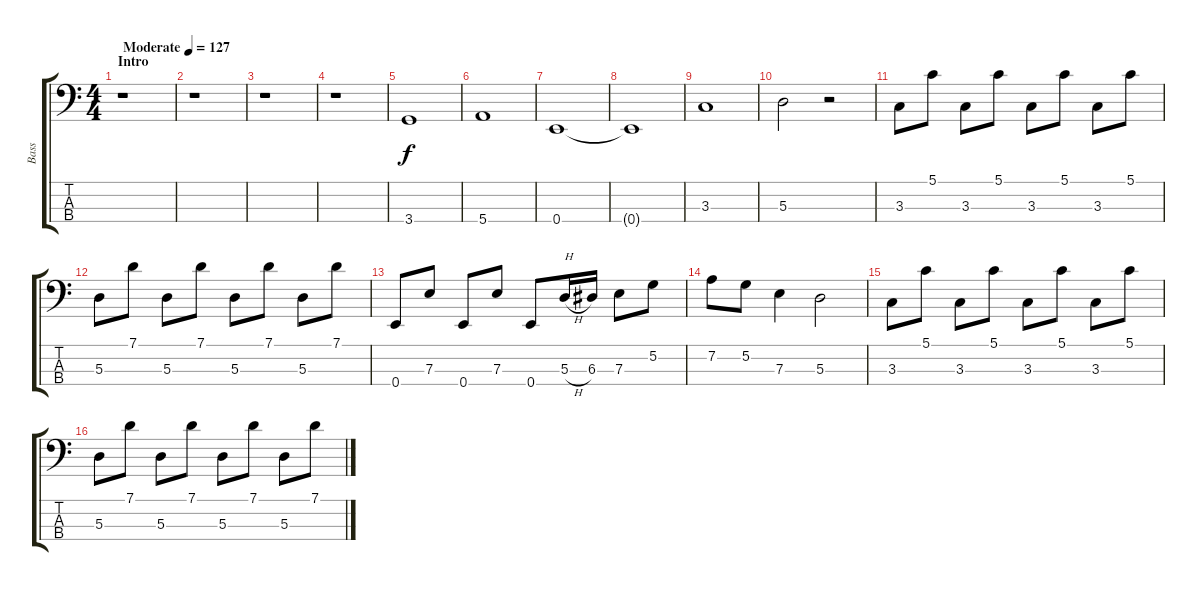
\track ("Bass" "Bass") {instrument electricbassfinger}
\staff {score tabs}
\tuning (G2 D2 A1 E1) {hide}
\ts (4 4)
\section ("" "Intro")
\tempo (127 "Moderate")
\clef f4
\ks c
r.1{dy f instrument electricbassfinger} |
r.1 |
r.1 |
r.1 |
3.4.1 |
5.4.1 |
0.4.1 |
0.4{t}.1 |
3.3.1 |
5.3.2 r.2 |
3.3.8 5.1.8 3.3.8 5.1.8 3.3.8 5.1.8 3.3.8 5.1.8 |
5.3.8 7.1.8 5.3.8 7.1.8 5.3.8 7.1.8 5.3.8 7.1.8 |
0.4.8 7.3.8 0.4.8 7.3.8 0.4.8 5.3{h}.16{txt "H"} 6.3.16 7.3.8 5.2.8 |
7.2.8 5.2.8 7.3.4 5.3.2 |
3.3.8 5.1.8 3.3.8 5.1.8 3.3.8 5.1.8 3.3.8 5.1.8 |
5.3.8 7.1.8 5.3.8 7.1.8 5.3.8 7.1.8 5.3.8 7.1.8
